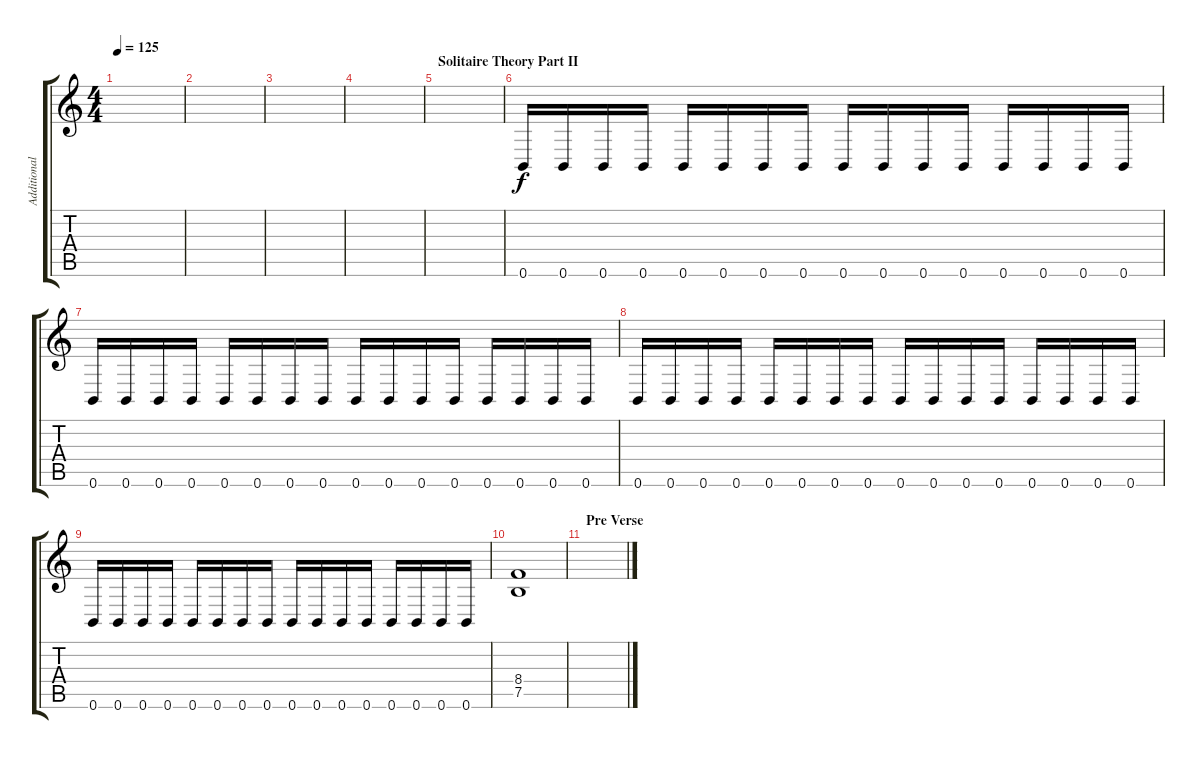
\track ("Additional Guitar" "Additional") {instrument distortionguitar}
\staff {score tabs}
\tuning (B3 Gb3 D3 A2 E2 B1) {hide}
\ts (4 4)
\tempo 125
\clef g2
\ks c
|
|
|
|
\section ("" "Solitaire Theory Part II")
|
0.6.16 0.6.16 0.6.16 0.6.16 0.6.16 0.6.16 0.6.16 0.6.16 0.6.16 0.6.16 0.6.16 0.6.16 0.6.16 0.6.16 0.6.16 0.6.16 |
0.6.16 0.6.16 0.6.16 0.6.16 0.6.16 0.6.16 0.6.16 0.6.16 0.6.16 0.6.16 0.6.16 0.6.16 0.6.16 0.6.16 0.6.16 0.6.16 |
0.6.16 0.6.16 0.6.16 0.6.16 0.6.16 0.6.16 0.6.16 0.6.16 0.6.16 0.6.16 0.6.16 0.6.16 0.6.16 0.6.16 0.6.16 0.6.16 |
0.6.16 0.6.16 0.6.16 0.6.16 0.6.16 0.6.16 0.6.16 0.6.16 0.6.16 0.6.16 0.6.16 0.6.16 0.6.16 0.6.16 0.6.16 0.6.16 |
(8.4 7.5).1 |
\section ("" "Pre Verse")
